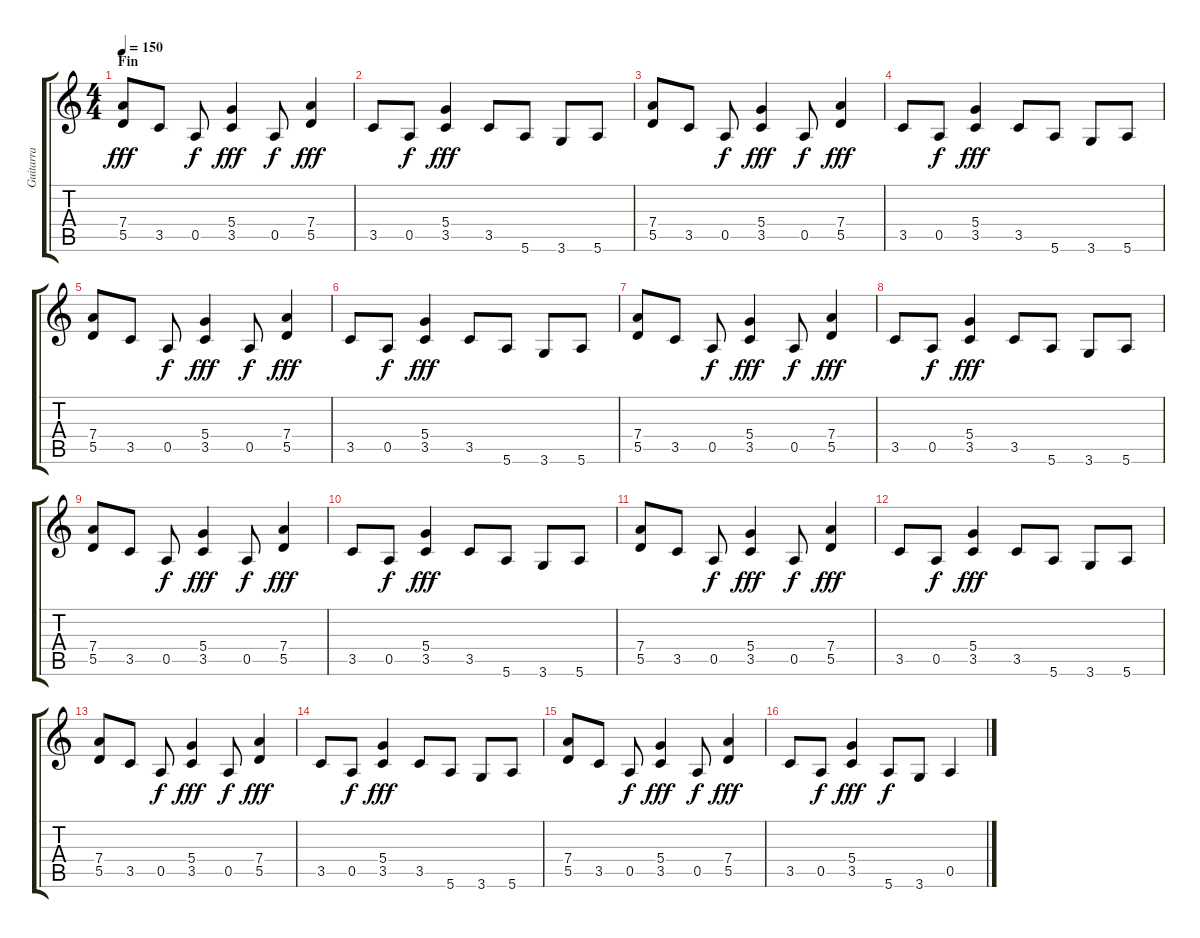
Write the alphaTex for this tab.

\track ("Guitarra" "Guitarra") {instrument distortionguitar}
\staff {score tabs}
\tuning (E4 B3 G3 D3 A2 E2) {hide}
\ts (4 4)
\section ("" "Fin")
\tempo 150
\clef g2
\ks c
(7.4 5.5).8{dy fff} 3.5.8 0.5.8{dy f} (5.4 3.5).4{dy fff} 0.5.8{dy f} (7.4 5.5).4{dy fff} |
3.5.8 0.5.8{dy f} (5.4 3.5).4{dy fff} 3.5.8 5.6.8 3.6.8 5.6.8 |
(7.4 5.5).8 3.5.8 0.5.8{dy f} (5.4 3.5).4{dy fff} 0.5.8{dy f} (7.4 5.5).4{dy fff} |
3.5.8 0.5.8{dy f} (5.4 3.5).4{dy fff} 3.5.8 5.6.8 3.6.8 5.6.8 |
(7.4 5.5).8 3.5.8 0.5.8{dy f} (5.4 3.5).4{dy fff} 0.5.8{dy f} (7.4 5.5).4{dy fff} |
3.5.8 0.5.8{dy f} (5.4 3.5).4{dy fff} 3.5.8 5.6.8 3.6.8 5.6.8 |
(7.4 5.5).8 3.5.8 0.5.8{dy f} (5.4 3.5).4{dy fff} 0.5.8{dy f} (7.4 5.5).4{dy fff} |
3.5.8 0.5.8{dy f} (5.4 3.5).4{dy fff} 3.5.8 5.6.8 3.6.8 5.6.8 |
(7.4 5.5).8 3.5.8 0.5.8{dy f} (5.4 3.5).4{dy fff} 0.5.8{dy f} (7.4 5.5).4{dy fff} |
3.5.8 0.5.8{dy f} (5.4 3.5).4{dy fff} 3.5.8 5.6.8 3.6.8 5.6.8 |
(7.4 5.5).8 3.5.8 0.5.8{dy f} (5.4 3.5).4{dy fff} 0.5.8{dy f} (7.4 5.5).4{dy fff} |
3.5.8 0.5.8{dy f} (5.4 3.5).4{dy fff} 3.5.8 5.6.8 3.6.8 5.6.8 |
(7.4 5.5).8 3.5.8 0.5.8{dy f} (5.4 3.5).4{dy fff} 0.5.8{dy f} (7.4 5.5).4{dy fff} |
3.5.8 0.5.8{dy f} (5.4 3.5).4{dy fff} 3.5.8 5.6.8 3.6.8 5.6.8 |
(7.4 5.5).8 3.5.8 0.5.8{dy f} (5.4 3.5).4{dy fff} 0.5.8{dy f} (7.4 5.5).4{dy fff} |
3.5.8 0.5.8{dy f} (5.4 3.5).4{dy fff} 5.6.8{dy f} 3.6.8 0.5.4
